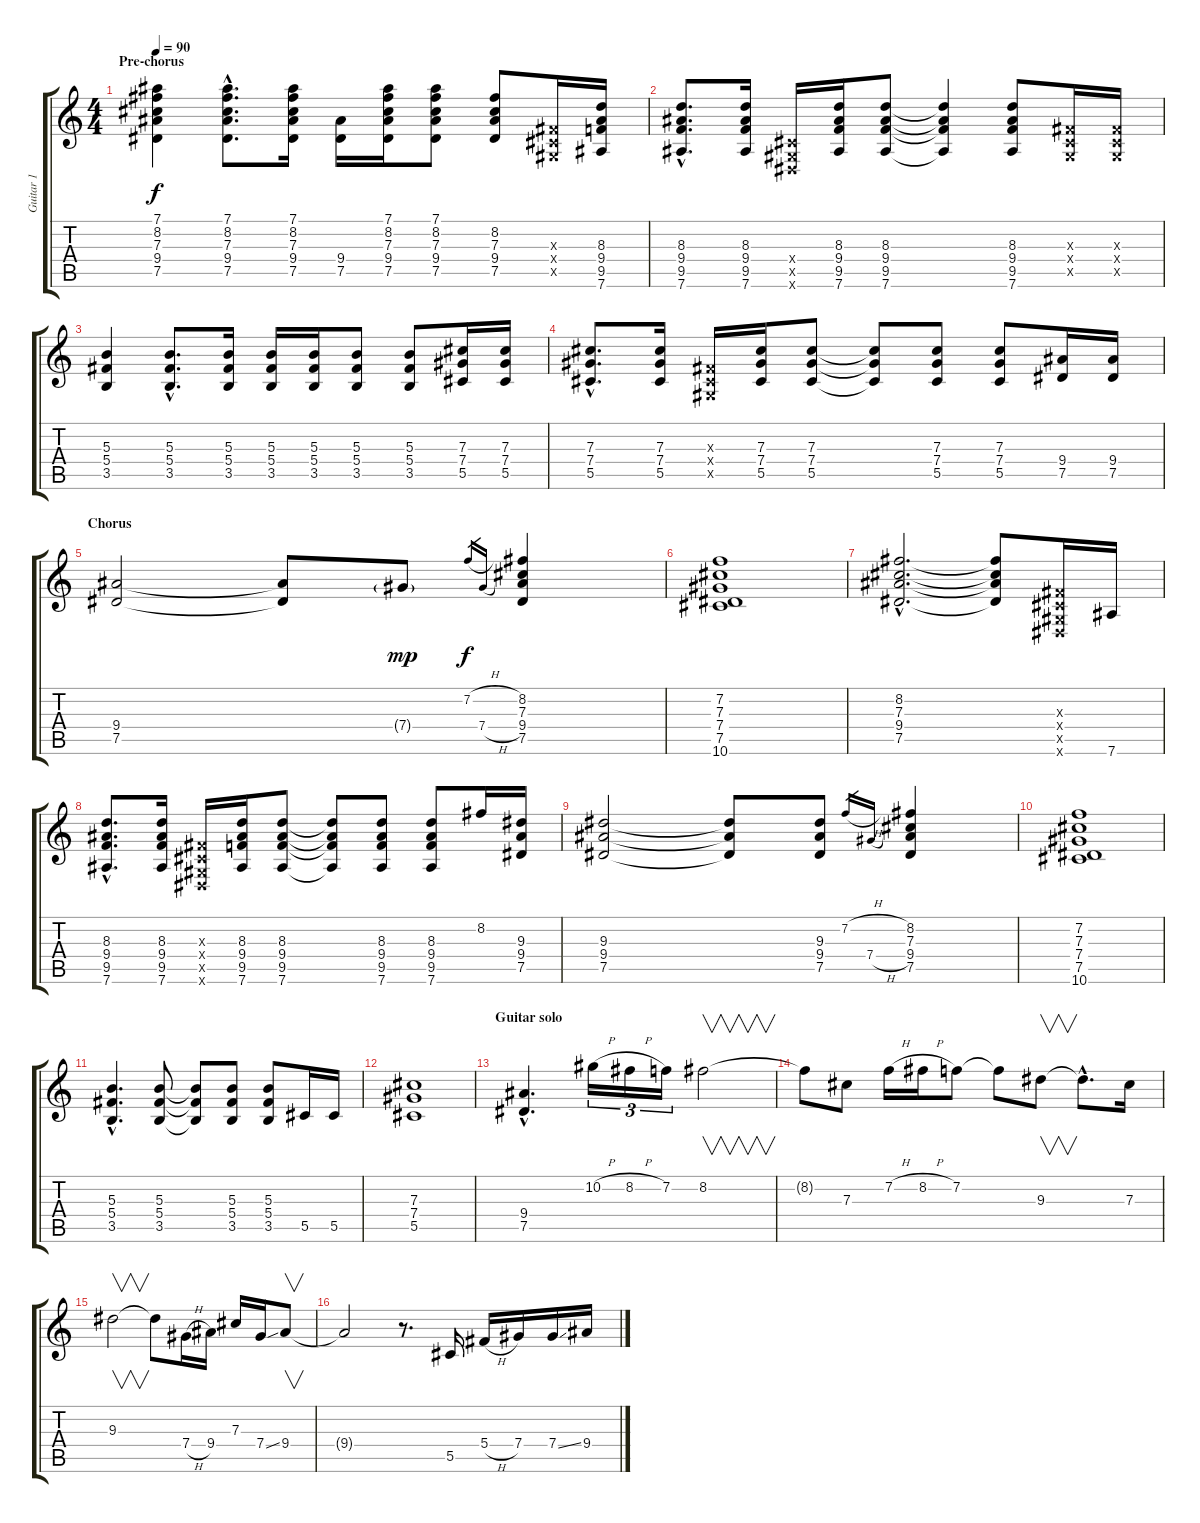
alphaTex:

\track ("Guitar 1" "Guitar 1") {instrument electricguitarjazz}
\staff {score tabs}
\tuning (Eb4 Bb3 Gb3 Db3 Ab2 Eb2) {hide}
\ts (4 4)
\section ("" "Pre-chorus")
\tempo 90
\clef g2
\ks c
(7.1 8.2 7.3 9.4 7.5).4{dy f} (7.1{hac} 8.2{hac} 7.3{hac} 9.4{hac} 7.5{hac}).8{d} (7.1 8.2 7.3 9.4 7.5).16 (9.4 7.5).16 (7.1 8.2 7.3 9.4 7.5).16 (7.1 8.2 7.3 9.4 7.5).8 (8.2 7.3 9.4 7.5).8 (0.3{x} 0.4{x} 0.5{x}).16 (8.3 9.4 9.5 7.6).16 |
(8.3{hac} 9.4{hac} 9.5{hac} 7.6{hac}).8{d} (8.3 9.4 9.5 7.6).16 (0.4{x} 0.5{x} 0.6{x}).16 (8.3 9.4 9.5 7.6).16 (8.3 9.4 9.5 7.6).8 (8.3{t} 9.4{t} 9.5{t} 7.6{t}).4 (8.3 9.4 9.5 7.6).8 (0.3{x} 0.4{x} 0.5{x}).16 (0.3{x} 0.4{x} 0.5{x}).16 |
(5.3 5.4 3.5).4 (5.3{hac} 5.4{hac} 3.5{hac}).8{d} (5.3 5.4 3.5).16 (5.3 5.4 3.5).16 (5.3 5.4 3.5).16 (5.3 5.4 3.5).8 (5.3 5.4 3.5).8 (7.3 7.4 5.5).16 (7.3 7.4 5.5).16 |
(7.3{hac} 7.4{hac} 5.5{hac}).8{d} (7.3 7.4 5.5).16 (0.3{x} 0.4{x} 0.5{x}).16 (7.3 7.4 5.5).16 (7.3 7.4 5.5).8 (7.3{t} 7.4{t} 5.5{t}).8 (7.3 7.4 5.5).8 (7.3 7.4 5.5).8 (9.4 7.5).16 (9.4 7.5).16 |
\section ("" "Chorus")
(9.4 7.5).2 (9.4{t} 7.5{t}).8 7.4{g}.8{dy mp} 7.2{h}.16{gr dy f} 7.4{h}.16{gr} (8.2 7.3 9.4 7.5).4 |
(7.2 7.3 7.4 7.5 10.6).1 |
(8.2{hac} 7.3{hac} 9.4{hac} 7.5{hac}).2{d} (8.2{t} 7.3{t} 9.4{t} 7.5{t}).8 (0.3{x} 0.4{x} 0.5{x} 0.6{x}).16 7.6.16 |
(8.3{hac} 9.4{hac} 9.5{hac} 7.6{hac}).8{d} (8.3 9.4 9.5 7.6).16 (0.3{x} 0.4{x} 0.5{x} 0.6{x}).16 (8.3 9.4 9.5 7.6).16 (8.3 9.4 9.5 7.6).8 (8.3{t} 9.4{t} 9.5{t} 7.6{t}).8 (8.3 9.4 9.5 7.6).8 (8.3 9.4 9.5 7.6).8 8.2.16 (9.3 9.4 7.5).16 |
(9.3 9.4 7.5).2 (9.3{t} 9.4{t} 7.5{t}).8 (9.3 9.4 7.5).8 7.2{h}.16{gr} 7.4{h}.16{gr} (8.2 7.3 9.4 7.5).4 |
(7.2 7.3 7.4 7.5 10.6).1 |
(5.3{hac} 5.4{hac} 3.5{hac}).4{d} (5.3 5.4 3.5).8 (5.3{t} 5.4{t} 3.5{t}).8 (5.3 5.4 3.5).8 (5.3 5.4 3.5).8 5.5.16 5.5.16 |
(7.3 7.4 5.5).1 |
\section ("" "Guitar solo")
(9.4{hac} 7.5{hac}).4{d} 10.2{h}.16{tu (3 2)} 8.2{h}.16{tu (3 2)} 7.2.16{tu (3 2)} 8.2.2{v} |
8.2{t}.8 7.3.8 7.2{h}.16 8.2{h}.16 7.2.8 7.2{t}.8 9.3.8{v} 9.3{hac t}.8{d} 7.3.16 |
9.3.2{v} 9.3{t}.8 7.4{h}.16 9.4.16 7.3.16 7.4{ss}.16 9.4.8{v} |
9.4{t}.2 r.8{d} 5.5.16 5.4{h}.16 7.4.16 7.4{ss}.16 9.4.16
